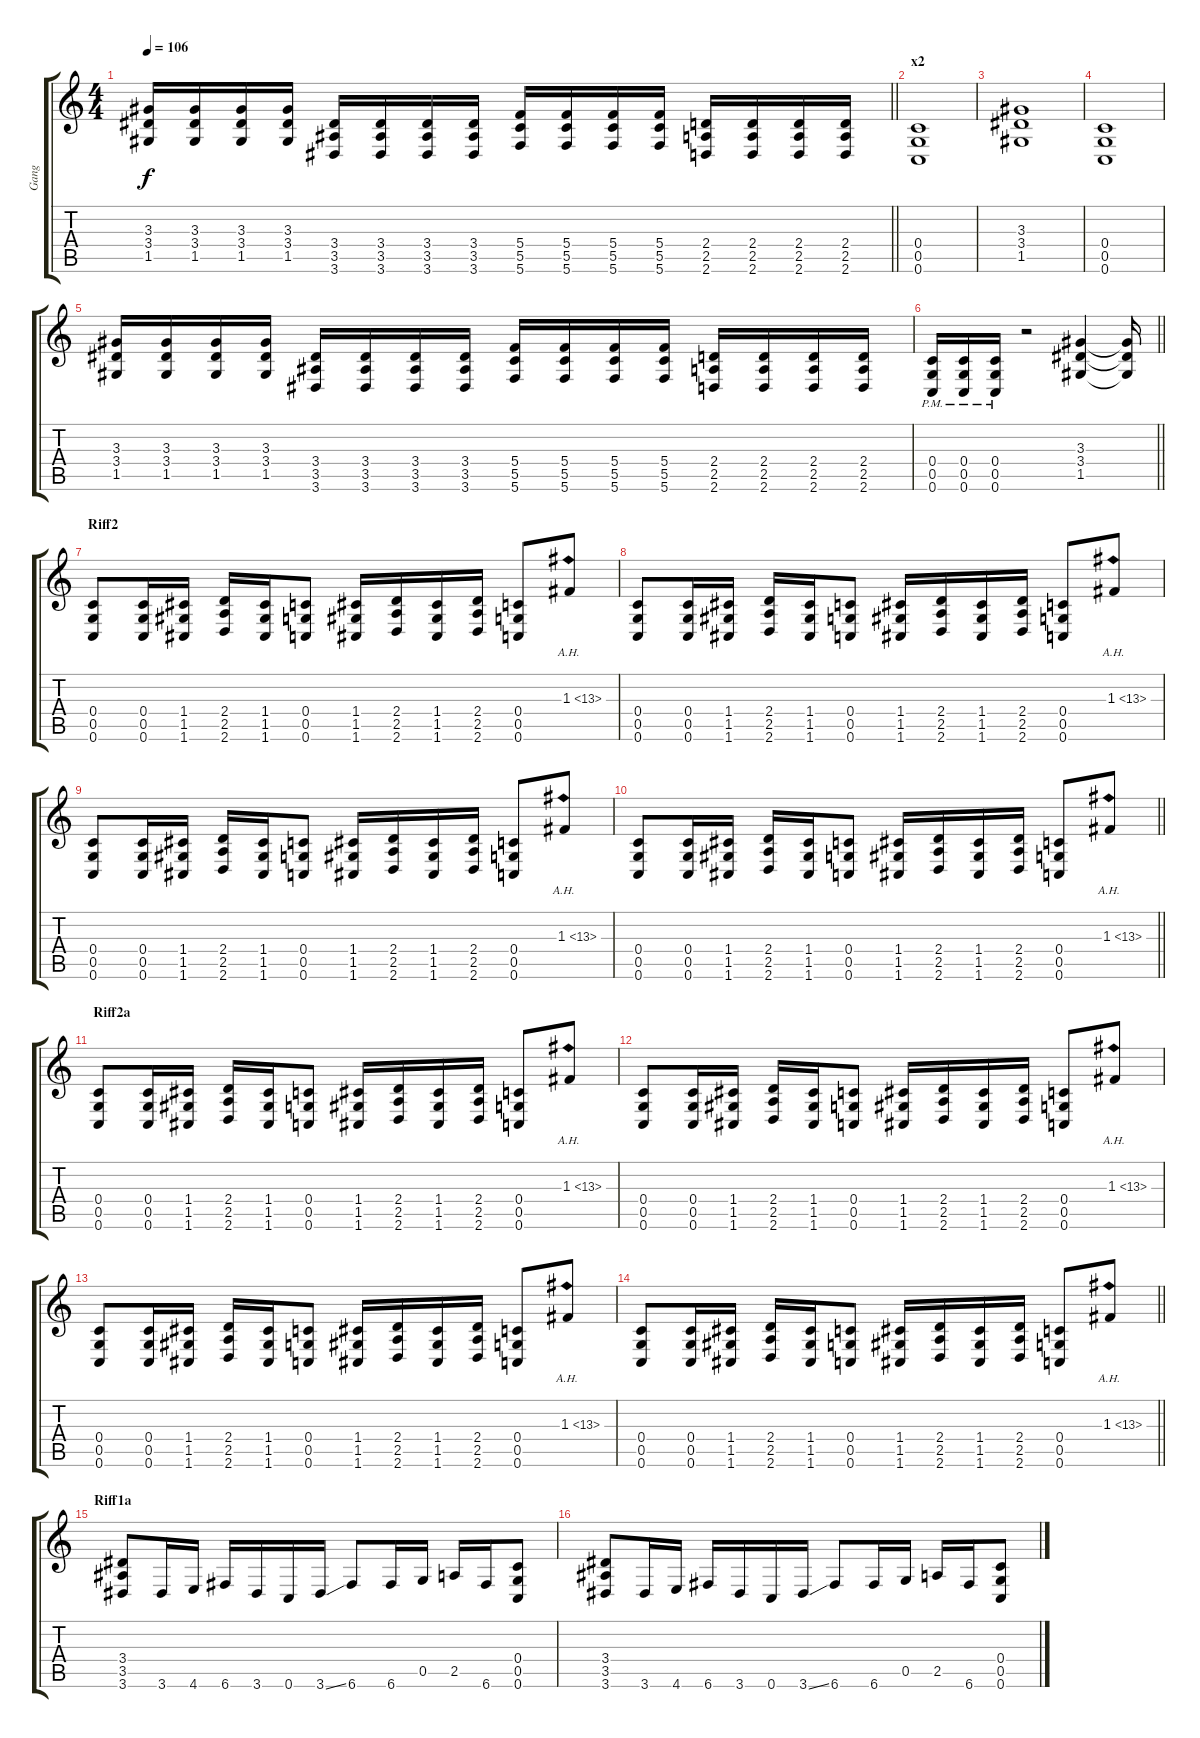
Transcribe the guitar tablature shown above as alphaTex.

\track ("Gang" "Gang") {instrument distortionguitar}
\staff {score tabs}
\tuning (D4 A3 F3 C3 G2 C2) {hide}
\ts (4 4)
\tempo 106
\clef g2
\barLineRight lightlight
\ks c
(3.3 3.4 1.5).16{dy f} (3.3 3.4 1.5).16 (3.3 3.4 1.5).16 (3.3 3.4 1.5).16 (3.4 3.5 3.6).16 (3.4 3.5 3.6).16 (3.4 3.5 3.6).16 (3.4 3.5 3.6).16 (5.4 5.5 5.6).16 (5.4 5.5 5.6).16 (5.4 5.5 5.6).16 (5.4 5.5 5.6).16 (2.4 2.5 2.6).16 (2.4 2.5 2.6).16 (2.4 2.5 2.6).16 (2.4 2.5 2.6).16 |
\section ("" "x2")
(0.4 0.5 0.6).1 |
(3.3 3.4 1.5).1 |
(0.4 0.5 0.6).1 |
(3.3 3.4 1.5).16 (3.3 3.4 1.5).16 (3.3 3.4 1.5).16 (3.3 3.4 1.5).16 (3.4 3.5 3.6).16 (3.4 3.5 3.6).16 (3.4 3.5 3.6).16 (3.4 3.5 3.6).16 (5.4 5.5 5.6).16 (5.4 5.5 5.6).16 (5.4 5.5 5.6).16 (5.4 5.5 5.6).16 (2.4 2.5 2.6).16 (2.4 2.5 2.6).16 (2.4 2.5 2.6).16 (2.4 2.5 2.6).16 |
\barLineRight lightlight
(0.4 0.5 0.6{pm}).16 (0.4 0.5 0.6{pm}).16 (0.4 0.5 0.6{pm}).16 r.2 (3.3 3.4 1.5).4 (3.3{t} 3.4{t} 1.5{t}).16 |
\section ("" "Riff2")
(0.4 0.5 0.6).8 (0.4 0.5 0.6).16 (1.4 1.5 1.6).16 (2.4 2.5 2.6).16 (1.4 1.5 1.6).16 (0.4 0.5 0.6).8 (1.4 1.5 1.6).16 (2.4 2.5 2.6).16 (1.4 1.5 1.6).16 (2.4 2.5 2.6).16 (0.4 0.5 0.6).8 1.3{ah 12}.8 |
(0.4 0.5 0.6).8 (0.4 0.5 0.6).16 (1.4 1.5 1.6).16 (2.4 2.5 2.6).16 (1.4 1.5 1.6).16 (0.4 0.5 0.6).8 (1.4 1.5 1.6).16 (2.4 2.5 2.6).16 (1.4 1.5 1.6).16 (2.4 2.5 2.6).16 (0.4 0.5 0.6).8 1.3{ah 12}.8 |
(0.4 0.5 0.6).8 (0.4 0.5 0.6).16 (1.4 1.5 1.6).16 (2.4 2.5 2.6).16 (1.4 1.5 1.6).16 (0.4 0.5 0.6).8 (1.4 1.5 1.6).16 (2.4 2.5 2.6).16 (1.4 1.5 1.6).16 (2.4 2.5 2.6).16 (0.4 0.5 0.6).8 1.3{ah 12}.8 |
\barLineRight lightlight
(0.4 0.5 0.6).8 (0.4 0.5 0.6).16 (1.4 1.5 1.6).16 (2.4 2.5 2.6).16 (1.4 1.5 1.6).16 (0.4 0.5 0.6).8 (1.4 1.5 1.6).16 (2.4 2.5 2.6).16 (1.4 1.5 1.6).16 (2.4 2.5 2.6).16 (0.4 0.5 0.6).8 1.3{ah 12}.8 |
\section ("" "Riff2a")
(0.4 0.5 0.6).8 (0.4 0.5 0.6).16 (1.4 1.5 1.6).16 (2.4 2.5 2.6).16 (1.4 1.5 1.6).16 (0.4 0.5 0.6).8 (1.4 1.5 1.6).16 (2.4 2.5 2.6).16 (1.4 1.5 1.6).16 (2.4 2.5 2.6).16 (0.4 0.5 0.6).8 1.3{ah 12}.8 |
(0.4 0.5 0.6).8 (0.4 0.5 0.6).16 (1.4 1.5 1.6).16 (2.4 2.5 2.6).16 (1.4 1.5 1.6).16 (0.4 0.5 0.6).8 (1.4 1.5 1.6).16 (2.4 2.5 2.6).16 (1.4 1.5 1.6).16 (2.4 2.5 2.6).16 (0.4 0.5 0.6).8 1.3{ah 12}.8 |
(0.4 0.5 0.6).8 (0.4 0.5 0.6).16 (1.4 1.5 1.6).16 (2.4 2.5 2.6).16 (1.4 1.5 1.6).16 (0.4 0.5 0.6).8 (1.4 1.5 1.6).16 (2.4 2.5 2.6).16 (1.4 1.5 1.6).16 (2.4 2.5 2.6).16 (0.4 0.5 0.6).8 1.3{ah 12}.8 |
\barLineRight lightlight
(0.4 0.5 0.6).8 (0.4 0.5 0.6).16 (1.4 1.5 1.6).16 (2.4 2.5 2.6).16 (1.4 1.5 1.6).16 (0.4 0.5 0.6).8 (1.4 1.5 1.6).16 (2.4 2.5 2.6).16 (1.4 1.5 1.6).16 (2.4 2.5 2.6).16 (0.4 0.5 0.6).8 1.3{ah 12}.8 |
\section ("" "Riff1a")
(3.4 3.5 3.6).8 3.6.16 4.6.16 6.6.16 3.6.16 0.6.16 3.6{ss}.16 6.6.8 6.6.16 0.5.16 2.5.16 6.6.16 (0.4 0.5 0.6).8 |
(3.4 3.5 3.6).8 3.6.16 4.6.16 6.6.16 3.6.16 0.6.16 3.6{ss}.16 6.6.8 6.6.16 0.5.16 2.5.16 6.6.16 (0.4 0.5 0.6).8
